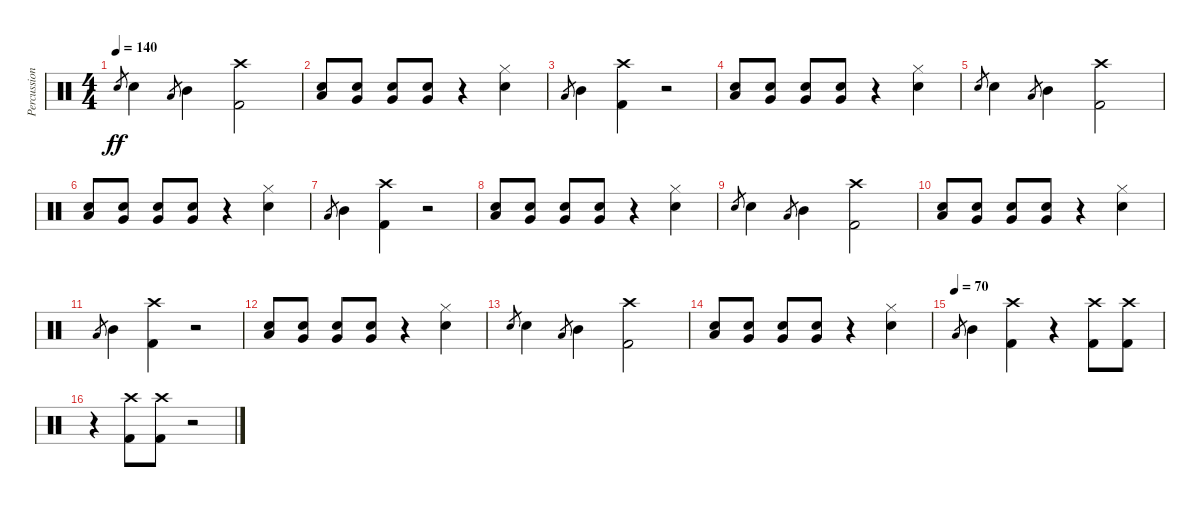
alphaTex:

\track ("Percussion" "Percussion") {instrument percussion}
\staff {score}
\articulation defaults
\ts (4 4)
\tempo 140
\clef neutral
\ks c "Snare (hit) 2".8{gr dy ff} "Snare (hit) 2".4 "Low Tom (hit)".8{gr} "Mid Tom (hit)".4
("Crash high (hit)" "Kick (hit) 2").2 |
("Low Tom (hit)" "Snare (hit) 2").8 ("Very Low Tom (hit)" "Snare (hit) 2").8 ("Very Low Tom (hit)" "Snare (hit) 2").8 ("Very Low Tom (hit)" "Snare (hit) 2").8 r.4 ("Hi-Hat (closed)" "Snare (hit) 2").4 |
"Low Tom (hit)".8{gr} "Mid Tom (hit)".4 ("Crash high (hit)" "Kick (hit) 2").4 r.2 |
("Low Tom (hit)" "Snare (hit) 2").8 ("Very Low Tom (hit)" "Snare (hit) 2").8 ("Very Low Tom (hit)" "Snare (hit) 2").8 ("Very Low Tom (hit)" "Snare (hit) 2").8 r.4 ("Hi-Hat (closed)" "Snare (hit) 2").4 |
"Snare (hit) 2".8{gr} "Snare (hit) 2".4 "Low Tom (hit)".8{gr} "Mid Tom (hit)".4 ("Crash high (hit)" "Kick (hit) 2").2 |
("Low Tom (hit)" "Snare (hit) 2").8 ("Very Low Tom (hit)" "Snare (hit) 2").8 ("Very Low Tom (hit)" "Snare (hit) 2").8 ("Very Low Tom (hit)" "Snare (hit) 2").8 r.4 ("Hi-Hat (closed)" "Snare (hit) 2").4 |
"Low Tom (hit)".8{gr} "Mid Tom (hit)".4 ("Crash high (hit)" "Kick (hit) 2").4 r.2 |
("Low Tom (hit)" "Snare (hit) 2").8 ("Very Low Tom (hit)" "Snare (hit) 2").8 ("Very Low Tom (hit)" "Snare (hit) 2").8 ("Very Low Tom (hit)" "Snare (hit) 2").8 r.4 ("Hi-Hat (closed)" "Snare (hit) 2").4 |
"Snare (hit) 2".8{gr} "Snare (hit) 2".4 "Low Tom (hit)".8{gr} "Mid Tom (hit)".4 ("Crash high (hit)" "Kick (hit) 2").2 |
("Low Tom (hit)" "Snare (hit) 2").8 ("Very Low Tom (hit)" "Snare (hit) 2").8 ("Very Low Tom (hit)" "Snare (hit) 2").8 ("Very Low Tom (hit)" "Snare (hit) 2").8 r.4 ("Hi-Hat (closed)" "Snare (hit) 2").4 |
"Low Tom (hit)".8{gr} "Mid Tom (hit)".4 ("Crash high (hit)" "Kick (hit) 2").4 r.2 |
("Low Tom (hit)" "Snare (hit) 2").8 ("Very Low Tom (hit)" "Snare (hit) 2").8 ("Very Low Tom (hit)" "Snare (hit) 2").8 ("Very Low Tom (hit)" "Snare (hit) 2").8 r.4 ("Hi-Hat (closed)" "Snare (hit) 2").4 |
"Snare (hit) 2".8{gr} "Snare (hit) 2".4 "Low Tom (hit)".8{gr} "Mid Tom (hit)".4 ("Crash high (hit)" "Kick (hit) 2").2 |
("Low Tom (hit)" "Snare (hit) 2").8 ("Very Low Tom (hit)" "Snare (hit) 2").8 ("Very Low Tom (hit)" "Snare (hit) 2").8 ("Very Low Tom (hit)" "Snare (hit) 2").8 r.4 ("Hi-Hat (closed)" "Snare (hit) 2").4 |
\tempo (70)
"Low Tom (hit)".8{gr} "Mid Tom (hit)".4 ("Crash high (hit)" "Kick (hit) 2").4 r.4 ("Crash high (hit)" "Kick (hit) 2").8 ("Crash high (hit)" "Kick (hit) 2").8 |
r.4 ("Crash high (hit)" "Kick (hit) 2").8 ("Crash high (hit)" "Kick (hit) 2").8 r.2
